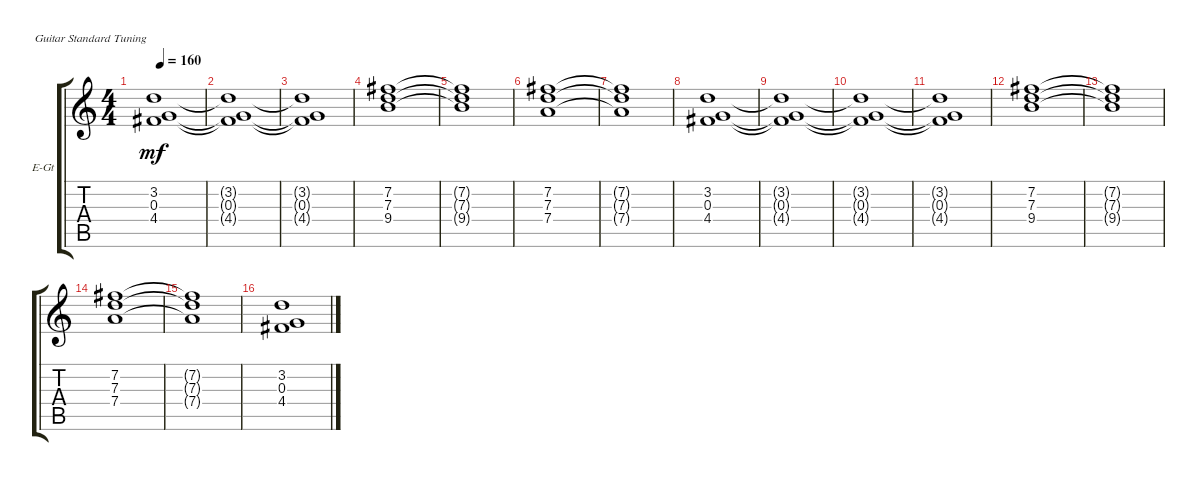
\defaultSystemsLayout 4
\bracketExtendMode groupsimilarinstruments
\firstSystemTrackNameOrientation horizontal
\otherSystemsTrackNameOrientation horizontal
\track ("Guitar 2" "E-Gt") {instrument electricguitarclean}
\staff {score tabs}
\tuning (E4 B3 G3 D3 A2 E2)
\ts (4 4)
\tempo 160
\clef g2
\ks c
(3.2{t} 0.3{t} 4.4{t}).1{dy mf} |
(3.2{t} 0.3{t} 4.4{t}).1 |
(3.2{t} 0.3{t} 4.4{t}).1 |
(7.3 7.2 9.4).1 |
(9.4{t} 7.3{t} 7.2{t}).1 |
(7.2 7.3 7.4).1 |
(7.4{t} 7.3{t} 7.2{t}).1 |
(3.2 0.3 4.4).1 |
(3.2{t} 0.3{t} 4.4{t}).1 |
(3.2{t} 0.3{t} 4.4{t}).1 |
(3.2{t} 0.3{t} 4.4{t}).1 |
(7.3 7.2 9.4).1 |
(9.4{t} 7.3{t} 7.2{t}).1 |
(7.2 7.3 7.4).1 |
(7.4{t} 7.3{t} 7.2{t}).1 |
(3.2 0.3 4.4).1
